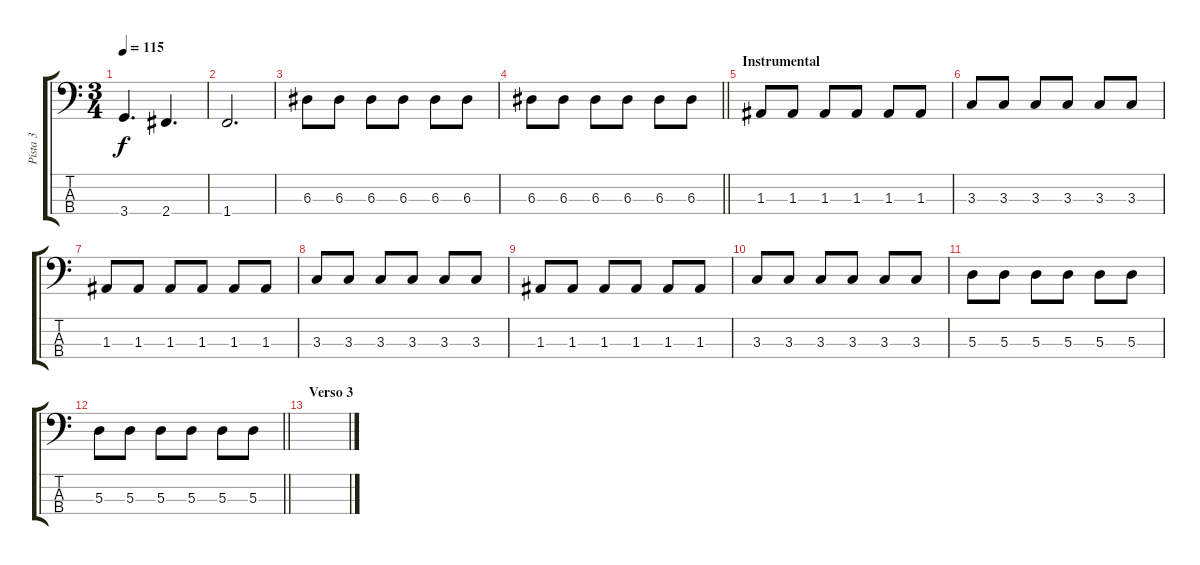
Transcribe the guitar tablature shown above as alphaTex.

\track ("Pista 3" "Pista 3") {instrument acousticbass}
\staff {score tabs}
\tuning (G2 D2 A1 E1) {hide}
\ts (3 4)
\tempo 115
\clef f4
\ks c
3.4.4{d dy f} 2.4.4{d} |
1.4.2{d} |
6.3.8 6.3.8 6.3.8 6.3.8 6.3.8 6.3.8 |
\barLineRight lightlight
6.3.8 6.3.8 6.3.8 6.3.8 6.3.8 6.3.8 |
\section ("" "Instrumental")
1.3.8 1.3.8 1.3.8 1.3.8 1.3.8 1.3.8 |
3.3.8 3.3.8 3.3.8 3.3.8 3.3.8 3.3.8 |
1.3.8 1.3.8 1.3.8 1.3.8 1.3.8 1.3.8 |
3.3.8 3.3.8 3.3.8 3.3.8 3.3.8 3.3.8 |
1.3.8 1.3.8 1.3.8 1.3.8 1.3.8 1.3.8 |
3.3.8 3.3.8 3.3.8 3.3.8 3.3.8 3.3.8 |
5.3.8 5.3.8 5.3.8 5.3.8 5.3.8 5.3.8 |
\barLineRight lightlight
5.3.8 5.3.8 5.3.8 5.3.8 5.3.8 5.3.8 |
\section ("" "Verso 3")
